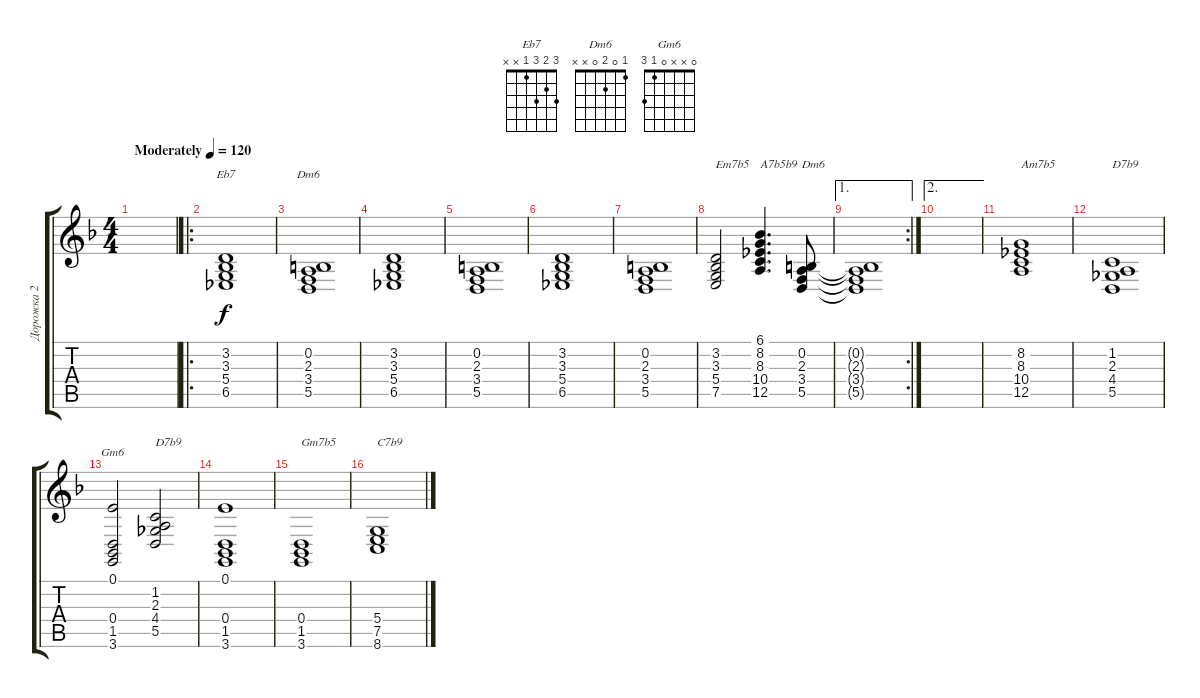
\track ("Дорожка 2" "Дорожка 2") {instrument acousticgrandpiano}
\staff {score tabs}
\tuning (E4 B3 G3 D3 A2 E2) {hide}
\chord ("Eb7" 3 2 3 1 x x)
\chord ("Dm6" 1 0 2 0 x x)
\chord ("Gm6" 0 x x 0 1 3)
\ts (4 4)
\tempo (120 "Moderately")
\clef g2
\ks dminor
|
\ro
(3.2 3.3 5.4 6.5).1{ch "Eb7"} |
(0.2 2.3 3.4 5.5).1{ch "Dm6"} |
(3.2 3.3 5.4 6.5).1 |
(0.2 2.3 3.4 5.5).1 |
(3.2 3.3 5.4 6.5).1 |
(0.2 2.3 3.4 5.5).1 |
(3.2 3.3 5.4 7.5).2{txt "Em7b5"} (6.1 8.2 8.3 10.4 12.5).4{d txt "A7b5b9"} (0.2 2.3 3.4 5.5).8{txt "Dm6"} |
\ae 1
\rc 2
(0.2{t} 2.3{t} 3.4{t} 5.5{t}).1 |
\ae 2
|
(8.2 8.3 10.4 12.5).1{txt "Am7b5"} |
(1.2 2.3 4.4 5.5).1{txt "D7b9"} |
(0.1 0.4 1.5 3.6).2{ch "Gm6"} (1.2 2.3 4.4 5.5).2{txt "D7b9"} |
(0.1 0.4 1.5 3.6).1 |
(0.4 1.5 3.6).1{txt "Gm7b5"} |
(5.4 7.5 8.6).1{txt "C7b9"}
